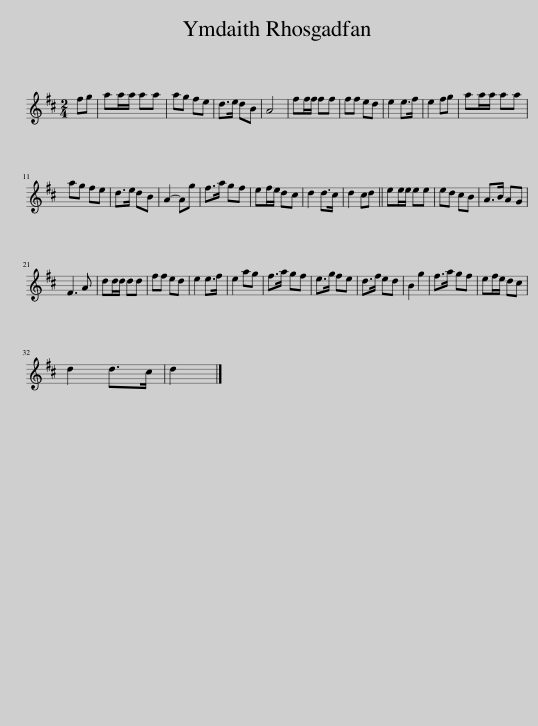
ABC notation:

X:1
L:1/8
M:2/4
I:linebreak $
K:D
V:1 treble
V:1
 fg | aa/a/ aa | ag fe | d>e dB | A4 | %5
 ff/f/ ff | ff ed | e2 e>f | e2 fg | aa/a/ aa |$ %10
 ag fe | d>e dB | A2- Ag | f>a gf | ef/e/ dc | %15
 d2 d>c | d2 cd || ee/e/ ee | ed cB | A>B AG |$ %20
 F3 A | dd/d/ dd | ff ed | e2 e>f | e2 ag | %25
 f>a gf | e>g fe | d>f ed | B2 g2 | f>a gf | %30
 ef/e/ dc |$ d2 d>c | d2 |] %33
